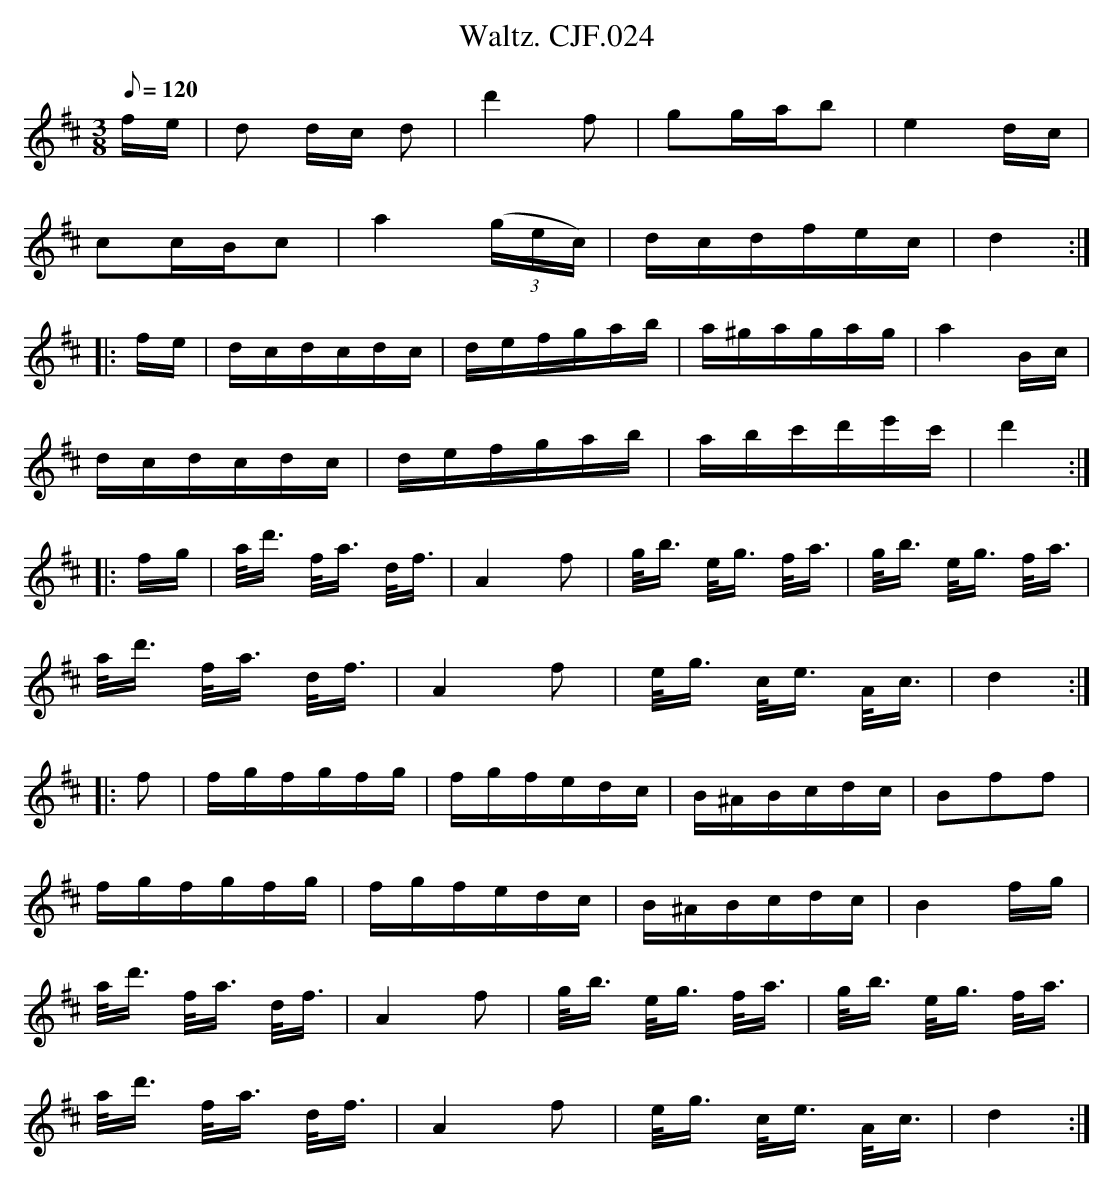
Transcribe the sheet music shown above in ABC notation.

X:1
T:Waltz. CJF.024
M:3/8
L:1/16
Q:1/8=120
K:D
fe|\
d2 dc d2|d'4f2|g2gab2|e4dc|
c2cBc2|a4((3gec)|dcdfec|d4:|
|:fe|dcdcdc|defgab|a^gagag|a4Bc|
dcdcdc|defgab|abc'd'e'c'|d'4:|
|:fg|a<d' f<a d<f|A4f2|g<b e<g f<a|g<b e<g f<a|
a<d' f<a d<f|A4f2|e<g c<e A<c|d4:|
|:f2|fgfgfg|fgfedc|B^ABcdc|B2f2f2|
fgfgfg|fgfedc|B^ABcdc|B4fg|
a<d' f<a d<f|A4f2|g<b e<g f<a|g<b e<g f<a|
a<d' f<a d<f|A4f2|e<g c<e A<c|d4:|
